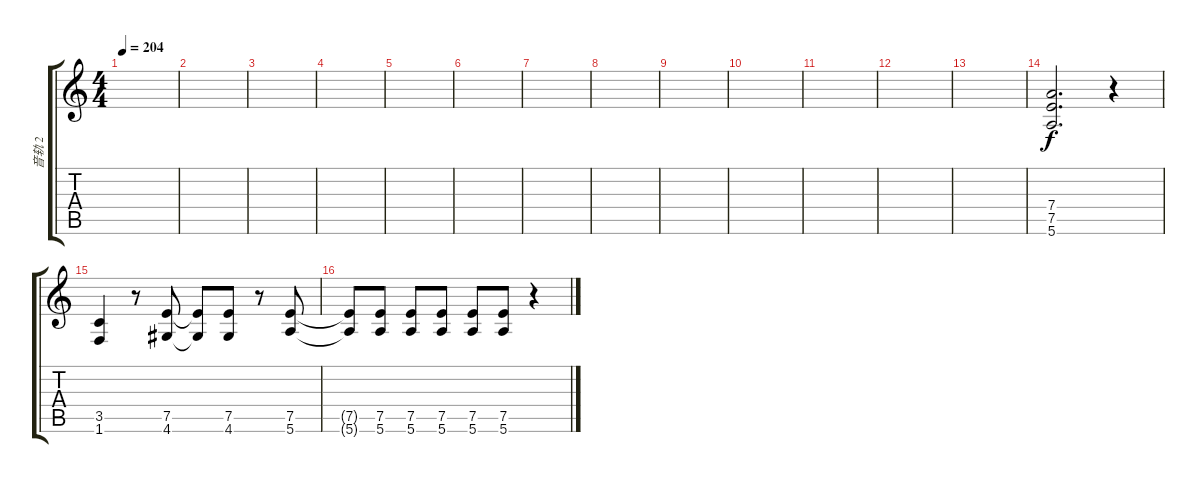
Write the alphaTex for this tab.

\track ("音轨 2" "音轨 2") {instrument overdrivenguitar}
\staff {score tabs}
\tuning (E4 B3 G3 D3 A2 E2) {hide}
\ts (4 4)
\tempo 204
\clef g2
\ks c
|
|
|
|
|
|
|
|
|
|
|
|
|
(7.4 7.5 5.6).2{d} r.4 |
(3.5 1.6).4 r.8 (7.5 4.6).8 (7.5{t} 4.6{t}).8 (7.5 4.6).8 r.8 (7.5 5.6).8 |
(7.5{t} 5.6{t}).8 (7.5 5.6).8 (7.5 5.6).8 (7.5 5.6).8 (7.5 5.6).8 (7.5 5.6).8 r.4
